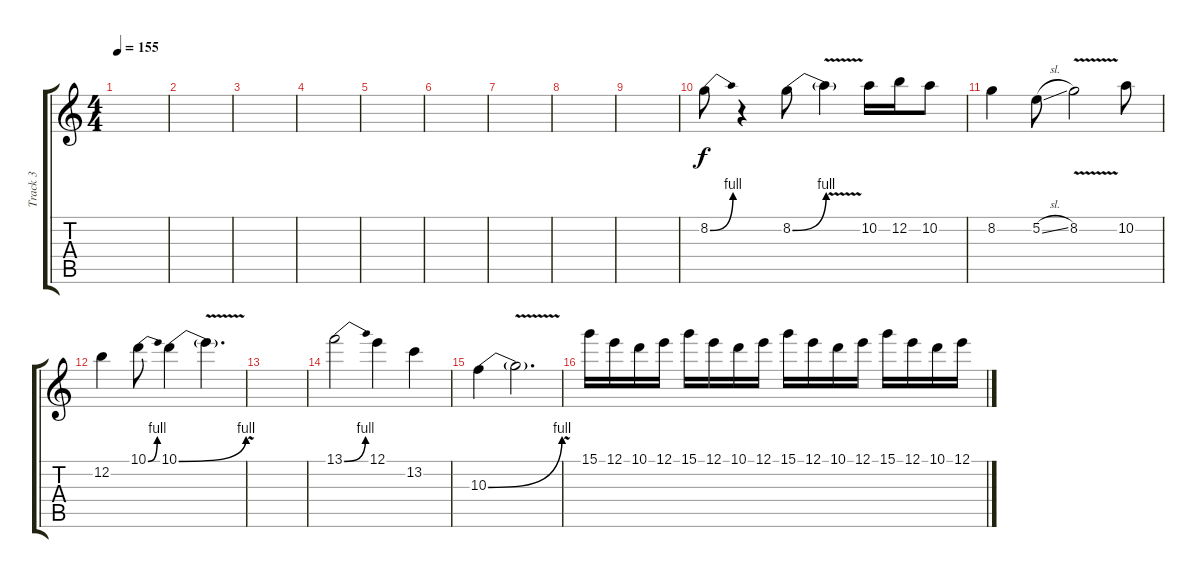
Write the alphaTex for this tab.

\track ("Track 3" "Track 3") {instrument distortionguitar}
\staff {score tabs}
\tuning (E4 B3 G3 D3 A2 E2) {hide}
\ts (4 4)
\tempo 155
\clef g2
\ks c
|
|
|
|
|
|
|
|
|
8.2{be (bend 0 0 60 4)}.8 r.4 8.2{be (bend 0 0 60 4)}.8 8.2{v t}.4 10.2.16 12.2.16 10.2.8 |
8.2.4 5.2{sl}.8 8.2{v}.2 10.2.8 |
12.2.4 10.1{be (bend 0 0 60 4)}.8 10.1{be (bend 0 0 60 4)}.4 10.1{v t}.4{d} |
|
13.1{be (bend 0 0 60 4)}.2 12.1.4 13.2.4 |
10.3{be (bend 0 0 60 4)}.4 10.3{v t}.2{d} |
15.1.16 12.1.16 10.1.16 12.1.16 15.1.16 12.1.16 10.1.16 12.1.16 15.1.16 12.1.16 10.1.16 12.1.16 15.1.16 12.1.16 10.1.16 12.1.16
